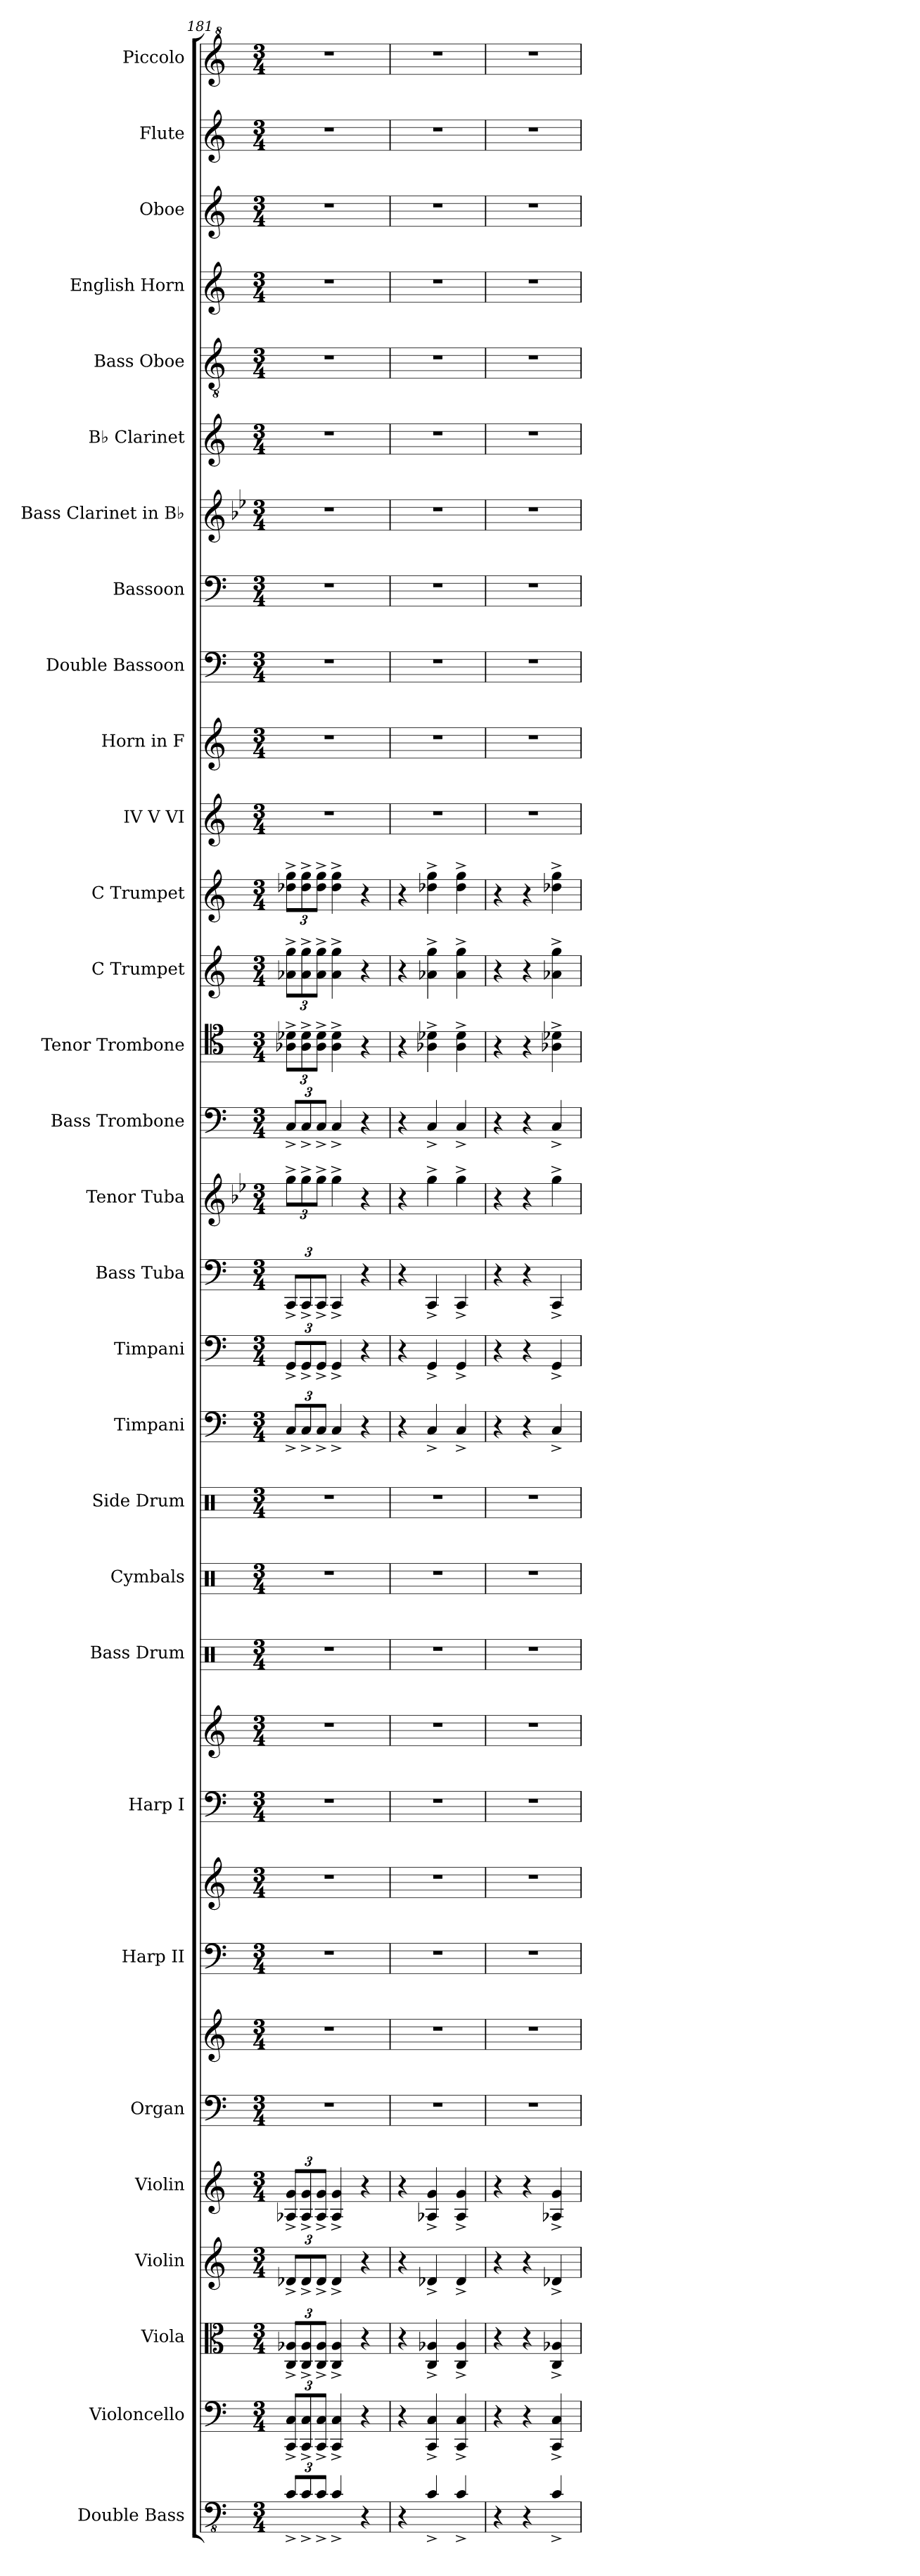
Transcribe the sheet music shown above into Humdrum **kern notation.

**kern	**kern	**kern	**kern	**kern	**kern	**kern	**kern	**kern	**kern	**kern	**kern	**kern	**kern	**kern	**kern	**kern	**kern	**kern	**kern	**kern	**kern	**kern	**kern	**kern	**kern	**kern	**kern	**kern	**kern	**kern	**kern	**kern
*part30	*part29	*part28	*part27	*part26	*part25	*part25	*part24	*part24	*part23	*part23	*part22	*part21	*part20	*part19	*part18	*part17	*part16	*part15	*part14	*part13	*part12	*part11	*part10	*part9	*part8	*part7	*part6	*part5	*part4	*part3	*part2	*part1
*staff33	*staff32	*staff31	*staff30	*staff29	*staff28	*staff27	*staff26	*staff25	*staff24	*staff23	*staff22	*staff21	*staff20	*staff19	*staff18	*staff17	*staff16	*staff15	*staff14	*staff13	*staff12	*staff11	*staff10	*staff9	*staff8	*staff7	*staff6	*staff5	*staff4	*staff3	*staff2	*staff1
*I"Double Bass	*I"Violoncello	*I"Viola	*I"Violin	*I"Violin	*I"Organ	*	*I"Harp II	*	*I"Harp I	*	*I"Bass Drum	*I"Cymbals	*I"Side Drum	*I"Timpani	*I"Timpani	*I"Bass Tuba	*I"Tenor Tuba	*I"Bass Trombone	*I"Tenor Trombone	*I"C Trumpet	*I"C Trumpet	*I"IV V VI	*I"Horn in F	*I"Double Bassoon	*I"Bassoon	*I"Bass Clarinet in B♭	*I"B♭ Clarinet	*I"Bass Oboe	*I"English Horn	*I"Oboe	*I"Flute	*I"Piccolo
*I'Db.	*I'Vc.	*I'Vla.	*I'Vln.	*I'Vln.	*I'Org.	*	*I'Hrp. II.	*	*I'Hrp. I.	*	*I'B. Dr.	*I'Cym.	*I'S. Dr.	*I'Timp.	*I'Timp.	*I'Bass Tub.	*I'Ten. Tub.	*I'B. Tbn.	*I'T. Tbn.	*I'C Tpt.	*I'C Tpt.	*	*I'Hrn.	*I'Dbn.	*I'Bn.	*I'Bcl.	*I'Cl.	*I'Bass Ob.	*I'E. H.	*I'Ob.	*I'Fl.	*I'Picc.
!!LO:PB:g=z
*clefFv4	*clefF4	*clefC3	*clefG2	*clefG2	*clefF4	*clefG2	*clefF4	*clefG2	*clefF4	*clefG2	*clefX	*clefX	*clefX	*clefF4	*clefF4	*clefF4	*clefG2	*clefF4	*clefC4	*clefG2	*clefG2	*clefG2	*clefG2	*clefF4	*clefF4	*clefG2	*clefG2	*clefGv2	*clefG2	*clefG2	*clefG2	*clefG^2
*ITrd7c12	*	*	*	*	*	*	*	*	*	*	*	*	*	*	*	*	*ITrd8c14	*	*	*	*	*ITrd4c7	*ITrd4c7	*ITrd7c12	*	*ITrd8c14	*ITrd1c2	*	*ITrd4c7	*	*	*ITrd-7c-12
*k[]	*k[]	*k[]	*k[]	*k[]	*k[]	*k[]	*k[]	*k[]	*k[]	*k[]	*k[]	*k[]	*k[]	*k[]	*k[]	*k[]	*k[b-e-]	*k[]	*k[]	*k[]	*k[]	*k[b-]	*k[b-]	*k[]	*k[]	*k[b-e-]	*k[b-e-]	*k[]	*k[b-]	*k[]	*k[]	*k[]
*M3/4	*M3/4	*M3/4	*M3/4	*M3/4	*M3/4	*M3/4	*M3/4	*M3/4	*M3/4	*M3/4	*M3/4	*M3/4	*M3/4	*M3/4	*M3/4	*M3/4	*M3/4	*M3/4	*M3/4	*M3/4	*M3/4	*M3/4	*M3/4	*M3/4	*M3/4	*M3/4	*M3/4	*M3/4	*M3/4	*M3/4	*M3/4	*M3/4
*Xbrackettup	*Xbrackettup	*Xbrackettup	*Xbrackettup	*Xbrackettup	*	*	*	*	*	*	*	*	*	*Xbrackettup	*Xbrackettup	*Xbrackettup	*Xbrackettup	*Xbrackettup	*Xbrackettup	*Xbrackettup	*Xbrackettup	*	*	*	*	*	*	*	*	*	*	*
=181	=181	=181	=181	=181	=181	=181	=181	=181	=181	=181	=181	=181	=181	=181	=181	=181	=181	=181	=181	=181	=181	=181	=181	=181	=181	=181	=181	=181	=181	=181	=181	=181
12CC^/L	12CC/^ 12C/^L	12C/^ 12A-X/^L	12d-X^/L	12A-X/^ 12g/^L	2.r	2.r	2.r	2.r	2.r	2.r	2.r	2.r	2.r	12C^/L	12GG^/L	12CC^/L	12g^\L	12C^/L	12A-X\^ 12d-X\^L	12a-X\^ 12gg\^L	12dd-X\^ 12gg\^L	2.r	2.r	2.r	2.r	2.r	2.r	2.r	2.r	2.r	2.r	2.r
12CC^/	12CC/^ 12C/^	12C/^ 12A-/^	12d-^/	12A-/^ 12g/^	.	.	.	.	.	.	.	.	.	12C^/	12GG^/	12CC^/	12g^\	12C^/	12A-\^ 12d-\^	12a-\^ 12gg\^	12dd-\^ 12gg\^	.	.	.	.	.	.	.	.	.	.	.
12CC^/J	12CC/^ 12C/^J	12C/^ 12A-/^J	12d-^/J	12A-/^ 12g/^J	.	.	.	.	.	.	.	.	.	12C^/J	12GG^/J	12CC^/J	12g^\J	12C^/J	12A-\^ 12d-\^J	12a-\^ 12gg\^J	12dd-\^ 12gg\^J	.	.	.	.	.	.	.	.	.	.	.
4CC^/	4CC/^ 4C/^	4C/^ 4A-/^	4d-^/	4A-/^ 4g/^	.	.	.	.	.	.	.	.	.	4C^/	4GG^/	4CC^/	4g^\	4C^/	4A-\^ 4d-\^	4a-\^ 4gg\^	4dd-\^ 4gg\^	.	.	.	.	.	.	.	.	.	.	.
4r	4r	4r	4r	4r	.	.	.	.	.	.	.	.	.	4r	4r	4r	4r	4r	4r	4r	4r	.	.	.	.	.	.	.	.	.	.	.
=182	=182	=182	=182	=182	=182	=182	=182	=182	=182	=182	=182	=182	=182	=182	=182	=182	=182	=182	=182	=182	=182	=182	=182	=182	=182	=182	=182	=182	=182	=182	=182	=182
*	*	*	*	*	*	*	*	*	*	*	*	*	*	*	*	*	*	*	*	*	*	*	*	*	*	*	*	*	*	*	*	*MM70
4r	4r	4r	4r	4r	2.r	2.r	2.r	2.r	2.r	2.r	2.r	2.r	2.r	4r	4r	4r	4r	4r	4r	4r	4r	2.r	2.r	2.r	2.r	2.r	2.r	2.r	2.r	2.r	2.r	2.r
4CC^/	4CC/^ 4C/^	4C/^ 4A-X/^	4d-X^/	4A-X/^ 4g/^	.	.	.	.	.	.	.	.	.	4C^/	4GG^/	4CC^/	4g^\	4C^/	4A-X\^ 4d-X\^	4a-X\^ 4gg\^	4dd-X\^ 4gg\^	.	.	.	.	.	.	.	.	.	.	.
4CC^/	4CC/^ 4C/^	4C/^ 4A-/^	4d-^/	4A-/^ 4g/^	.	.	.	.	.	.	.	.	.	4C^/	4GG^/	4CC^/	4g^\	4C^/	4A-\^ 4d-\^	4a-\^ 4gg\^	4dd-\^ 4gg\^	.	.	.	.	.	.	.	.	.	.	.
=183	=183	=183	=183	=183	=183	=183	=183	=183	=183	=183	=183	=183	=183	=183	=183	=183	=183	=183	=183	=183	=183	=183	=183	=183	=183	=183	=183	=183	=183	=183	=183	=183
*	*	*	*	*	*	*	*	*	*	*	*	*	*	*	*	*	*	*	*	*	*	*	*	*	*	*	*	*	*	*	*	*MM63
4r	4r	4r	4r	4r	2.r	2.r	2.r	2.r	2.r	2.r	2.r	2.r	2.r	4r	4r	4r	4r	4r	4r	4r	4r	2.r	2.r	2.r	2.r	2.r	2.r	2.r	2.r	2.r	2.r	2.r
4r	4r	4r	4r	4r	.	.	.	.	.	.	.	.	.	4r	4r	4r	4r	4r	4r	4r	4r	.	.	.	.	.	.	.	.	.	.	.
4CC^/	4CC/^ 4C/^	4C/^ 4A-X/^	4d-X^/	4A-X/^ 4g/^	.	.	.	.	.	.	.	.	.	4C^/	4GG^/	4CC^/	4g^\	4C^/	4A-X\^ 4d-X\^	4a-X\^ 4gg\^	4dd-X\^ 4gg\^	.	.	.	.	.	.	.	.	.	.	.
=	=	=	=	=	=	=	=	=	=	=	=	=	=	=	=	=	=	=	=	=	=	=	=	=	=	=	=	=	=	=	=	=
*-	*-	*-	*-	*-	*-	*-	*-	*-	*-	*-	*-	*-	*-	*-	*-	*-	*-	*-	*-	*-	*-	*-	*-	*-	*-	*-	*-	*-	*-	*-	*-	*-
